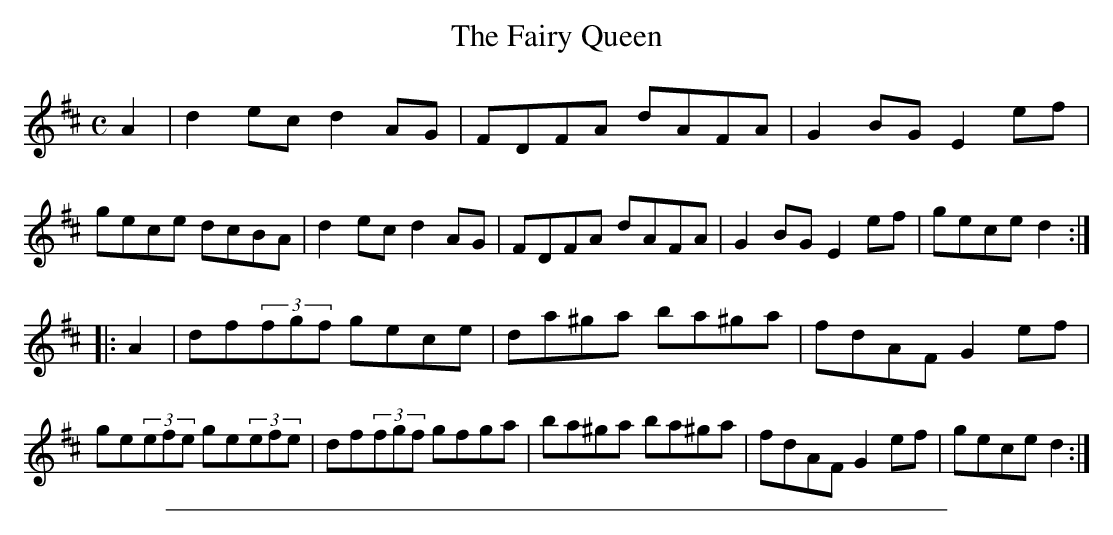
X:1
T: The Fairy Queen
M:C
L:1/8
K:D
A2 \
| d2ec d2AG | FDFA dAFA | G2BG E2ef | gece dcBA \
| d2ec d2AG | FDFA dAFA | G2BG E2ef |gece d2 :|
|: A2 \
| df(3fgf gece | da^ga ba^ga | fdAF G2ef | ge(3efe ge(3efe \
| df(3fgf gfga | ba^ga ba^ga | fdAF G2ef | gece d2 :|
